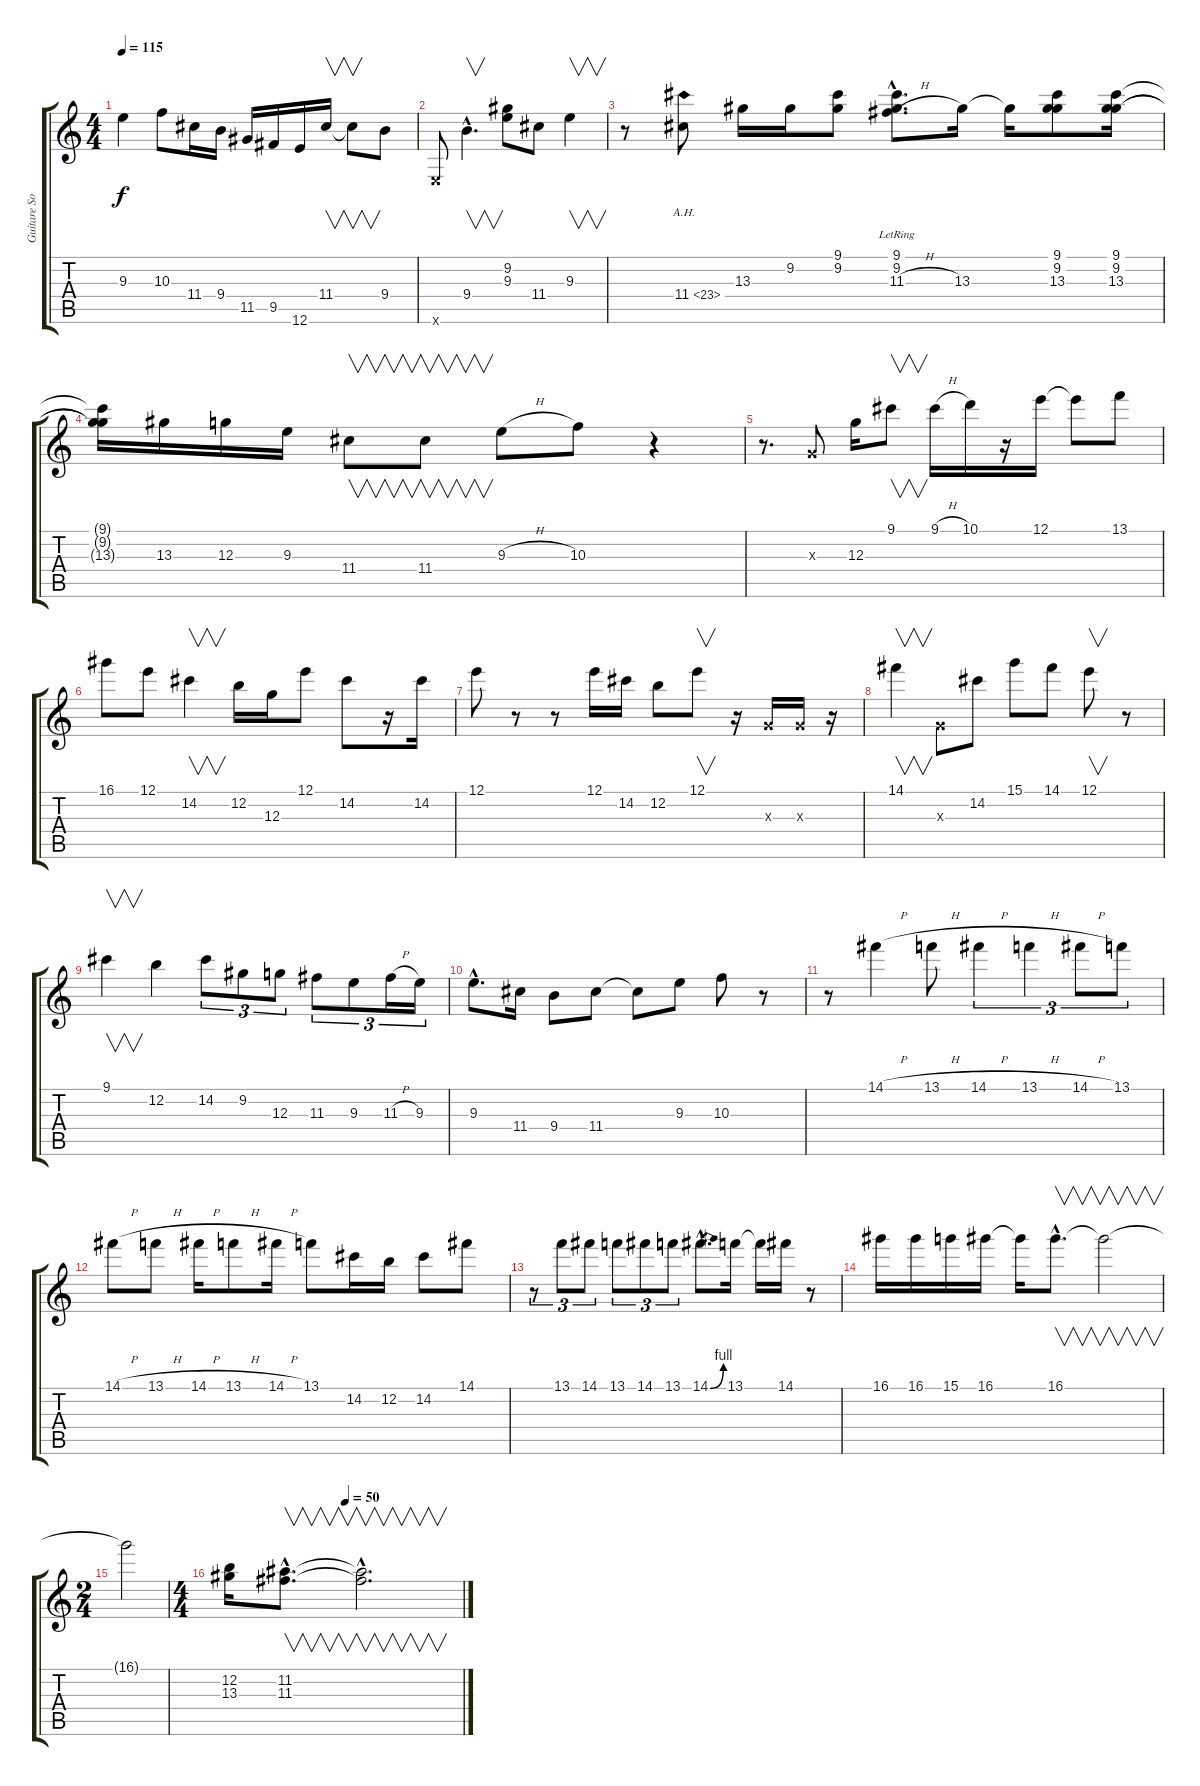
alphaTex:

\track ("Guitare Solo" "Guitare So") {instrument distortionguitar}
\staff {score tabs}
\tuning (E4 B3 G3 D3 A2 E2) {hide}
\ts (4 4)
\tempo 115
\clef g2
\ks c
9.3{t}.4{dy f} 10.3.8 11.4.16 9.4.16 11.5.16 9.5.16 12.6.16 11.4.16{v} 11.4{t}.8{v} 9.4.8 |
0.6{x}.8 9.4{hac}.4{v d} (9.2 9.3).8 11.4.8 9.3.4{v} |
r.8 11.4{ah 12}.8 13.3.16 9.2.16 (9.1 9.2).8 (9.1{hac lr} 9.2{hac lr} 11.3{h hac}).8{d} 13.3.16 13.3{t}.16 (9.1 9.2 13.3).8 (9.1 9.2 13.3).16 |
(9.1{t} 9.2{t} 13.3{t}).16 13.3.16 12.3.16 9.3.16 11.4.8{v} 11.4.8{v} 9.3{h}.8 10.3.8 r.4 |
r.8{d} 0.3{x}.8 12.3.16 9.1.8{v} 9.1{h}.16 10.1.16 r.16 12.1.16 12.1{t}.8 13.1.8 |
16.1.8 12.1.8 14.2.4{v} 12.2.16 12.3.16 12.1.8 14.2.8 r.16 14.2.16 |
12.1.8 r.8 r.8 12.1.16 14.2.16 12.2.8 12.1.8{v} r.16 0.3{x}.16 0.3{x}.16 r.16 |
14.1.4{v} 0.3{x}.8 14.2.8 15.1.8 14.1.8 12.1.8{v} r.8 |
9.1.4{v} 12.2.4 14.2.8{tu (3 2)} 9.2.8{tu (3 2)} 12.3.8{tu (3 2)} 11.3.8{tu (3 2)} 9.3.8{tu (3 2)} 11.3{h}.16{tu (3 2)} 9.3.16{tu (3 2)} |
9.3{hac}.8{d} 11.4.16 9.4.8 11.4.8 11.4{t}.8 9.3.8 10.3.8 r.8 |
r.8 14.1{h}.4 13.1{h}.8 14.1{h}.4{tu (3 2)} 13.1{h}.4{tu (3 2)} 14.1{h}.8{tu (3 2)} 13.1.8{tu (3 2)} |
14.1{h}.8 13.1{h}.8 14.1{h}.16 13.1{h}.8 14.1{h}.16 13.1.8 14.2.16 12.2.16 14.2.8 14.1.8 |
r.8{tu (3 2)} 13.1.8{tu (3 2)} 14.1.8{tu (3 2)} 13.1.8{tu (3 2)} 14.1.8{tu (3 2)} 13.1.8{tu (3 2)} 14.1{be (bend 0 0 60 4) hac}.8{d} 13.1.16 13.1{t}.16 14.1.16 r.8 |
16.1.16 16.1.16 15.1.16 16.1.16 16.1{t}.16 16.1{hac}.8{v d} 16.1{t}.2{v} |
\ts (2 4)
16.1{t}.2 |
\ts (4 4)
\tempo (50 0.5)
(12.2 13.3).16 (11.2{hac} 11.3{hac}).8{v d} (11.2{hac t} 11.3{hac t}).2{v d}
